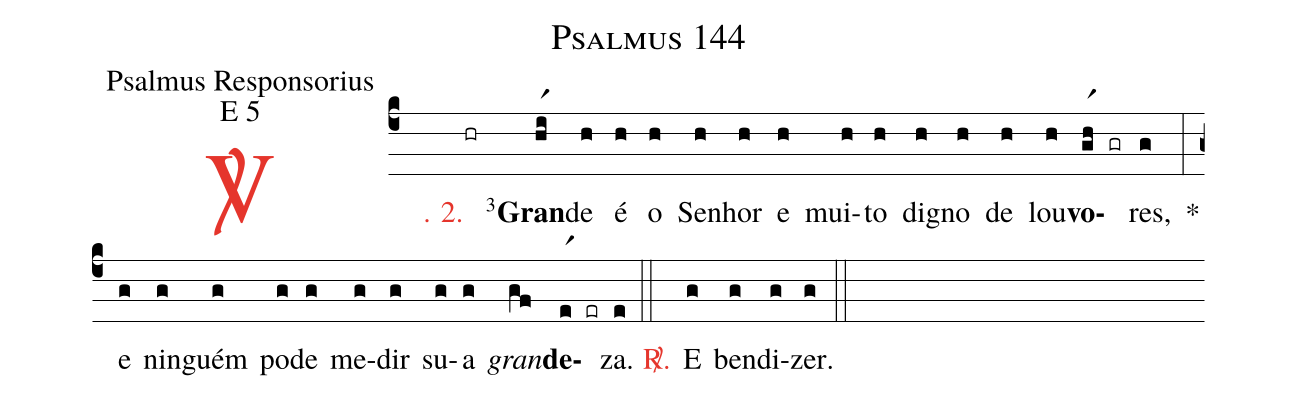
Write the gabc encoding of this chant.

name: Psalmus 144;
office-part: Psalmus Responsorius;
mode: E 5;
%%
(c4)

<c><sp>V/</sp>. 2.</c>() (hr)<v>\VSup{3}</v><b>Gran</b>(hr1i)de(h) é(h) o(h) Se(h)nhor(h) e(h) mui(h)to(h) dig(h)no(h) de(h) lou(h)<b>vo</b>(gr1h gr)res,(g) *(:) e(g) nin(g)guém(g) po(g)de(g) me(g)dir(g) su(g)a(g) <i>gran</i>(gf)<b>de</b>(er1 er)za.(e)

(::)

<nlba><c><sp>R/</sp>.</c>() E</nlba>(g) ben(g)di(g)zer.(g)

(::)
